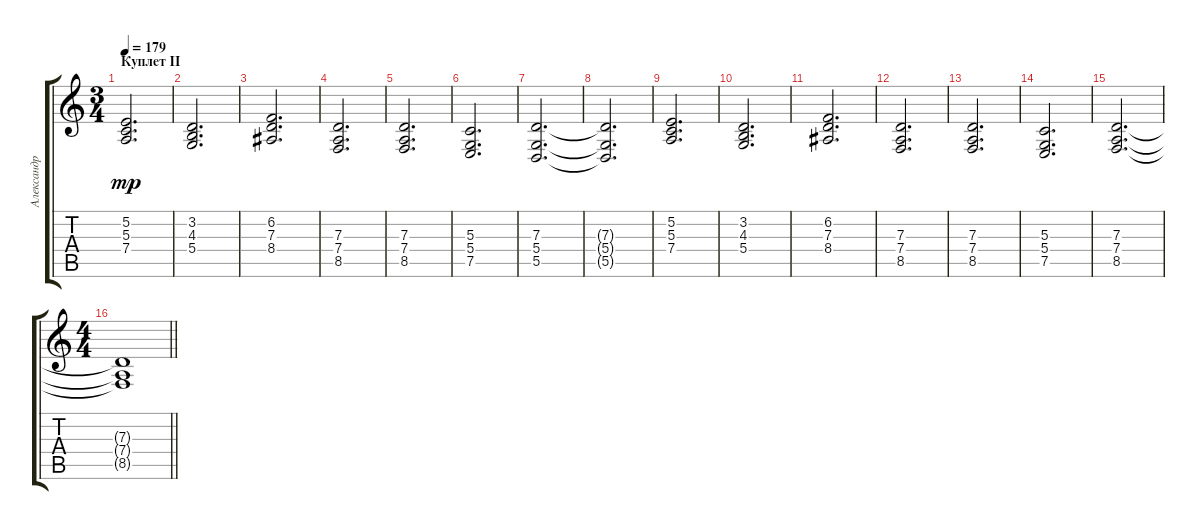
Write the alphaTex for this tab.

\track ("Александр \"Wish\" Андрюхин" "Александр ") {instrument stringensemble1}
\staff {score tabs}
\tuning (E4 B3 G3 D3 A2 E2) {hide}
\ts (3 4)
\section ("" "Куплет II")
\tempo 179
\clef g2
\ks c
(5.2 5.3 7.4).2{d dy mp volume 12} |
(3.2 4.3 5.4).2{d} |
(6.2 7.3 8.4).2{d} |
(7.3 7.4 8.5).2{d} |
(7.3 7.4 8.5).2{d} |
(5.3 5.4 7.5).2{d} |
(7.3 5.4 5.5).2{d} |
(7.3{t} 5.4{t} 5.5{t}).2{d} |
(5.2 5.3 7.4).2{d} |
(3.2 4.3 5.4).2{d} |
(6.2 7.3 8.4).2{d} |
(7.3 7.4 8.5).2{d} |
(7.3 7.4 8.5).2{d} |
(5.3 5.4 7.5).2{d} |
(7.3 7.4 8.5).2{d} |
\ts (4 4)
\barLineRight lightlight
(7.3{t} 7.4{t} 8.5{t}).1
